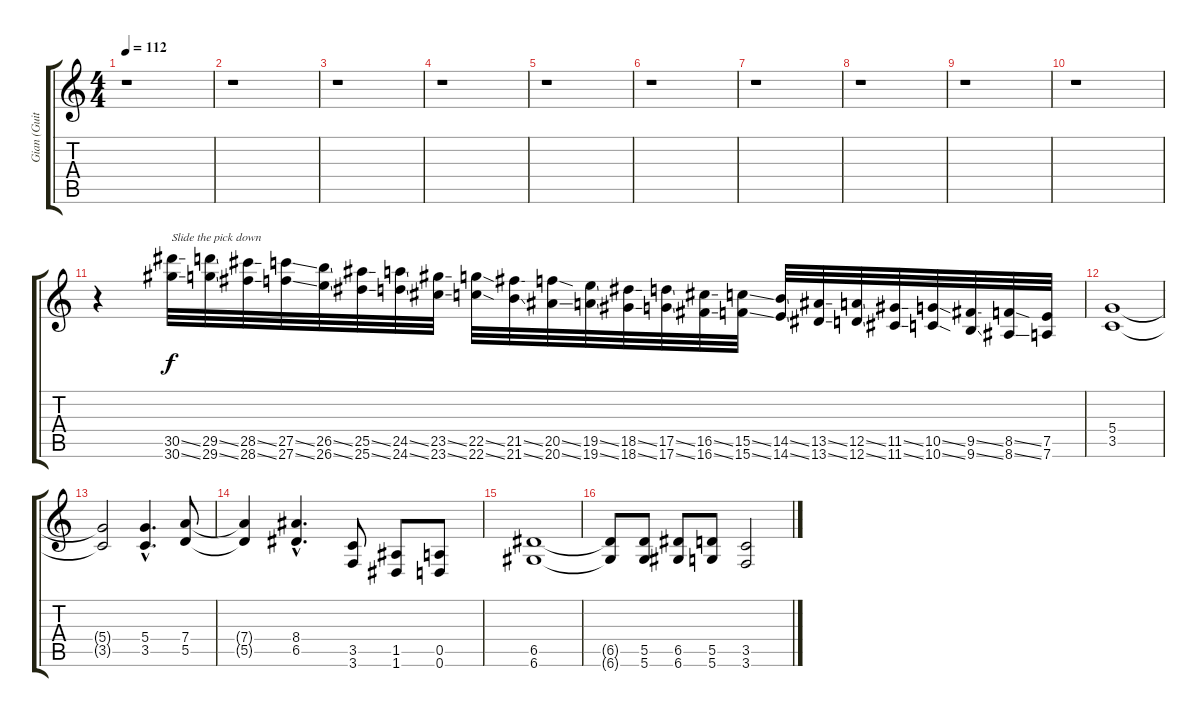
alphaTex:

\track ("Gian (Guitar)" "Gian (Guit") {instrument overdrivenguitar}
\staff {score tabs}
\tuning (E4 B3 G3 D3 A2 D2) {hide}
\ts (4 4)
\tempo 112
\clef g2
\ks c
r.1{dy f} |
r.1 |
r.1 |
r.1 |
r.1 |
r.1 |
r.1 |
r.1 |
r.1 |
r.1 |
r.4{instrument overdrivenguitar} (30.5{ss} 30.6{ss}).32{txt "Slide the pick down"} (29.5{ss} 29.6{ss}).32 (28.5{ss} 28.6{ss}).32 (27.5{ss} 27.6{ss}).32 (26.5{ss} 26.6{ss}).32 (25.5{ss} 25.6{ss}).32 (24.5{ss} 24.6{ss}).32 (23.5{ss} 23.6{ss}).32 (22.5{ss} 22.6{ss}).32 (21.5{ss} 21.6{ss}).32 (20.5{ss} 20.6{ss}).32 (19.5{ss} 19.6{ss}).32 (18.5{ss} 18.6{ss}).32 (17.5{ss} 17.6{ss}).32 (16.5{ss} 16.6{ss}).32 (15.5{ss} 15.6{ss}).32 (14.5{ss} 14.6{ss}).32 (13.5{ss} 13.6{ss}).32 (12.5{ss} 12.6{ss}).32 (11.5{ss} 11.6{ss}).32 (10.5{ss} 10.6{ss}).32 (9.5{ss} 9.6{ss}).32 (8.5{ss} 8.6{ss}).32 (7.5 7.6).32 |
(5.4 3.5).1 |
(5.4{t} 3.5{t}).2 (5.4{hac} 3.5{hac}).4{d} (7.4 5.5).8 |
(7.4{t} 5.5{t}).4 (8.4{hac} 6.5{hac}).4{d} (3.5 3.6).8 (1.5 1.6).8 (0.5 0.6).8 |
(6.5 6.6).1 |
(6.5{t} 6.6{t}).8 (5.5 5.6).8 (6.5 6.6).8 (5.5 5.6).8 (3.5 3.6).2
